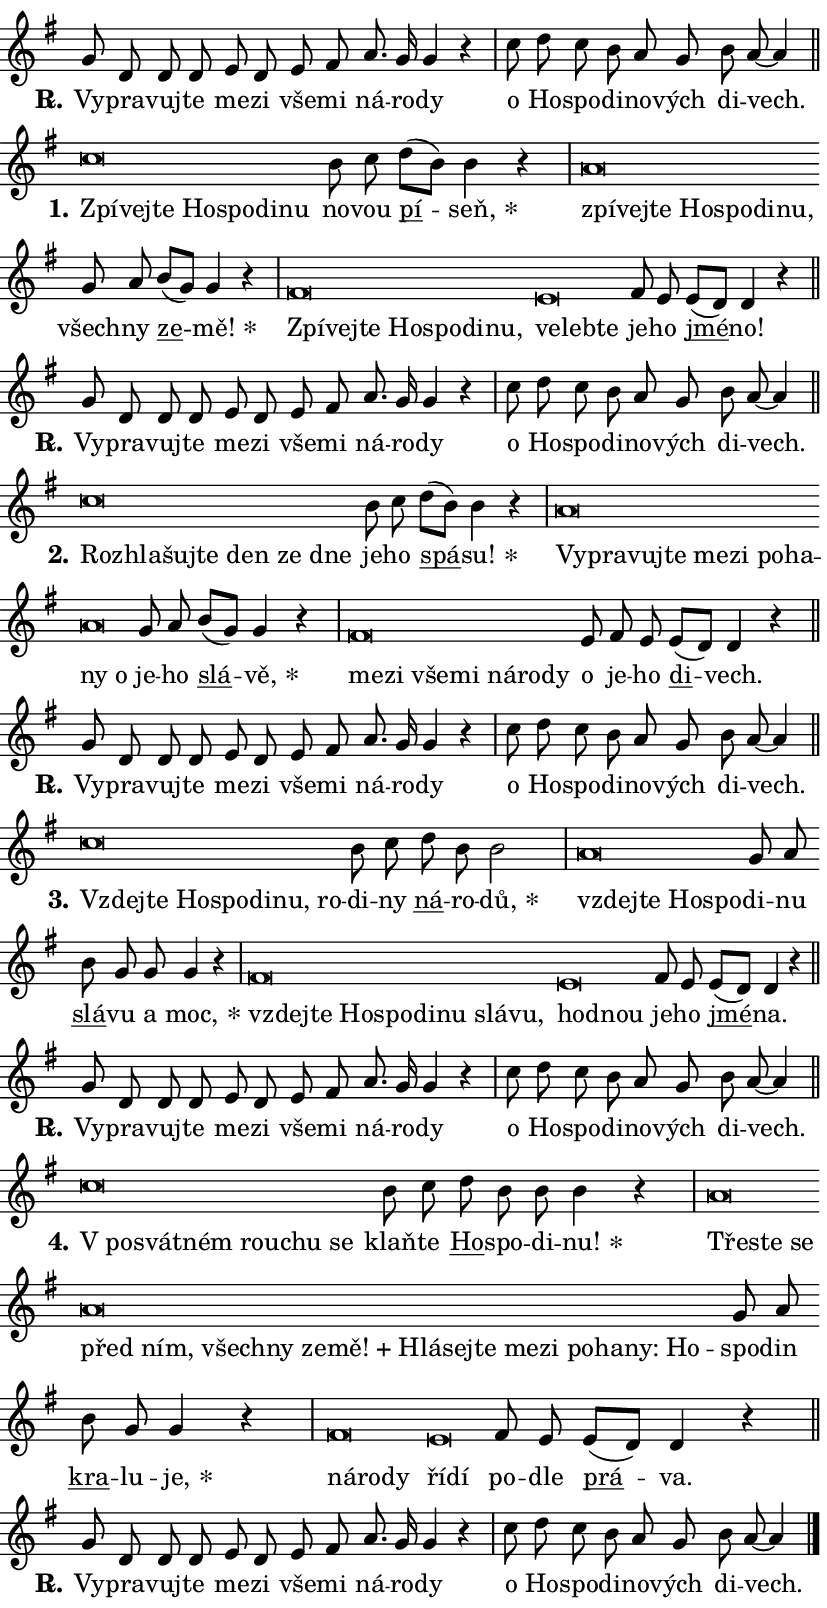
\version "2.24.0"
\header { tagline = "" }
\paper {
  indent = 0\cm
  top-margin = 0\cm
  right-margin = 0.13\cm % to fit lyric hyphens
  bottom-margin = 0\cm
  left-margin = 0\cm
  paper-width = 14\cm
  page-breaking = #ly:one-page-breaking
  system-system-spacing.basic-distance = #11
  score-system-spacing.basic-distance = #11
  ragged-last = ##f
}


%% Author: Thomas Morley
%% https://lists.gnu.org/archive/html/lilypond-user/2020-05/msg00002.html
#(define (line-position grob)
"Returns position of @var[grob} in current system:
   @code{'start}, if at first time-step
   @code{'end}, if at last time-step
   @code{'middle} otherwise
"
  (let* ((col (ly:item-get-column grob))
         (ln (ly:grob-object col 'left-neighbor))
         (rn (ly:grob-object col 'right-neighbor))
         (col-to-check-left (if (ly:grob? ln) ln col))
         (col-to-check-right (if (ly:grob? rn) rn col))
         (break-dir-left
           (and
             (ly:grob-property col-to-check-left 'non-musical #f)
             (ly:item-break-dir col-to-check-left)))
         (break-dir-right
           (and
             (ly:grob-property col-to-check-right 'non-musical #f)
             (ly:item-break-dir col-to-check-right))))
        (cond ((eqv? 1 break-dir-left) 'start)
              ((eqv? -1 break-dir-right) 'end)
              (else 'middle))))

#(define (tranparent-at-line-position vctor)
  (lambda (grob)
  "Relying on @code{line-position} select the relevant enry from @var{vctor}.
Used to determine transparency,"
    (case (line-position grob)
      ((end) (not (vector-ref vctor 0)))
      ((middle) (not (vector-ref vctor 1)))
      ((start) (not (vector-ref vctor 2))))))

noteHeadBreakVisibility =
#(define-music-function (break-visibility)(vector?)
"Makes @code{NoteHead}s transparent relying on @var{break-visibility}"
#{
  \override NoteHead.transparent =
    #(tranparent-at-line-position break-visibility)
#})

#(define delete-ledgers-for-transparent-note-heads
  (lambda (grob)
    "Reads whether a @code{NoteHead} is transparent.
If so this @code{NoteHead} is removed from @code{'note-heads} from
@var{grob}, which is supposed to be @code{LedgerLineSpanner}.
As a result ledgers are not printed for this @code{NoteHead}"
    (let* ((nhds-array (ly:grob-object grob 'note-heads))
           (nhds-list
             (if (ly:grob-array? nhds-array)
                 (ly:grob-array->list nhds-array)
                 '()))
           ;; Relies on the transparent-property being done before
           ;; Staff.LedgerLineSpanner.after-line-breaking is executed.
           ;; This is fragile ...
           (to-keep
             (remove
               (lambda (nhd)
                 (ly:grob-property nhd 'transparent #f))
               nhds-list)))
      ;; TODO find a better method to iterate over grob-arrays, similiar
      ;; to filter/remove etc for lists
      ;; For now rebuilt from scratch
      (set! (ly:grob-object grob 'note-heads)  '())
      (for-each
        (lambda (nhd)
          (ly:pointer-group-interface::add-grob grob 'note-heads nhd))
        to-keep))))

squashNotes = {
  \override NoteHead.X-extent = #'(-0.2 . 0.2)
  \override NoteHead.Y-extent = #'(-0.75 . 0)
  \override NoteHead.stencil =
    #(lambda (grob)
       (let ((pos (ly:grob-property grob 'staff-position)))
         (begin
           (if (< pos -7) (display "ERROR: Lower brevis then expected\n") (display ""))
           (if (<= pos -6) ly:text-interface::print ly:note-head::print))))
}
unSquashNotes = {
  \revert NoteHead.X-extent
  \revert NoteHead.Y-extent
  \revert NoteHead.stencil
}

hideNotes = \noteHeadBreakVisibility #begin-of-line-visible
unHideNotes = \noteHeadBreakVisibility #all-visible

% work-around for resetting accidentals
% https://lilypond.org/doc/v2.23/Documentation/notation/displaying-rhythms#unmetered-music
cadenzaMeasure = {
  \cadenzaOff
  \partial 1024 s1024
  \cadenzaOn
}

#(define-markup-command (accent layout props text) (markup?)
  "Underline accented syllable"
  (interpret-markup layout props
    #{\markup \override #'(offset . 4.3) \underline { #text }#}))

responsum = \markup \concat {
  "R" \hspace #-1.05 \path #0.1 #'((moveto 0 0.07) (lineto 0.9 0.8)) \hspace #0.05 "."
}

spaceSize = #0.6828661417322834 % exact space size for TeX Gyre Schola

\layout {
  \context {
    \Staff
    \remove "Time_signature_engraver"
    \override LedgerLineSpanner.after-line-breaking = #delete-ledgers-for-transparent-note-heads
  }
  \context {
    \Lyrics {
      \override LyricSpace.minimum-distance = \spaceSize
      \override LyricText.font-name = #"TeX Gyre Schola"
      \override LyricText.font-size = 1
      \override StanzaNumber.font-name = #"TeX Gyre Schola Bold"
      \override StanzaNumber.font-size = 1
    }
  }
  \context {
    \Score 
    \override NoteHead.text =
      #(lambda (grob) 
        (let ((pos (ly:grob-property grob 'staff-position)))
          #{\markup {
            \combine
              \halign #-0.55 \raise #(if (= pos -6) 0 0.5) \override #'(thickness . 2) \draw-line #'(3.2 . 0)
              \musicglyph "noteheads.sM1"
          }#}))
  }
}

% magnetic-lyrics.ily
%
%   written by
%     Jean Abou Samra <jean@abou-samra.fr>
%     Werner Lemberg <wl@gnu.org>
%
%   adapted by
%     Jiri Hon <jiri.hon@gmail.com>
%
% Version 2022-Apr-15

% https://www.mail-archive.com/lilypond-user@gnu.org/msg149350.html

#(define (Left_hyphen_pointer_engraver context)
   "Collect syllable-hyphen-syllable occurrences in lyrics and store
them in properties.  This engraver only looks to the left.  For
example, if the lyrics input is @code{foo -- bar}, it does the
following.

@itemize @bullet
@item
Set the @code{text} property of the @code{LyricHyphen} grob between
@q{foo} and @q{bar} to @code{foo}.

@item
Set the @code{left-hyphen} property of the @code{LyricText} grob with
text @q{foo} to the @code{LyricHyphen} grob between @q{foo} and
@q{bar}.
@end itemize

Use this auxiliary engraver in combination with the
@code{lyric-@/text::@/apply-@/magnetic-@/offset!} hook."
   (let ((hyphen #f)
         (text #f))
     (make-engraver
      (acknowledgers
       ((lyric-syllable-interface engraver grob source-engraver)
        (set! text grob)))
      (end-acknowledgers
       ((lyric-hyphen-interface engraver grob source-engraver)
        ;(when (not (grob::has-interface grob 'lyric-space-interface))
          (set! hyphen grob)));)
      ((stop-translation-timestep engraver)
       (when (and text hyphen)
         (ly:grob-set-object! text 'left-hyphen hyphen))
       (set! text #f)
       (set! hyphen #f)))))

#(define (lyric-text::apply-magnetic-offset! grob)
   "If the space between two syllables is less than the value in
property @code{LyricText@/.details@/.squash-threshold}, move the right
syllable to the left so that it gets concatenated with the left
syllable.

Use this function as a hook for
@code{LyricText@/.after-@/line-@/breaking} if the
@code{Left_@/hyphen_@/pointer_@/engraver} is active."
   (let ((hyphen (ly:grob-object grob 'left-hyphen #f)))
     (when hyphen
       (let ((left-text (ly:spanner-bound hyphen LEFT)))
         (when (grob::has-interface left-text 'lyric-syllable-interface)
           (let* ((common (ly:grob-common-refpoint grob left-text X))
                  (this-x-ext (ly:grob-extent grob common X))
                  (left-x-ext
                   (begin
                     ;; Trigger magnetism for left-text.
                     (ly:grob-property left-text 'after-line-breaking)
                     (ly:grob-extent left-text common X)))
                  ;; `delta` is the gap width between two syllables.
                  (delta (- (interval-start this-x-ext)
                            (interval-end left-x-ext)))
                  (details (ly:grob-property grob 'details))
                  (threshold (assoc-get 'squash-threshold details 0.2)))
             (when (< delta threshold)
               (let* (;; We have to manipulate the input text so that
                      ;; ligatures crossing syllable boundaries are not
                      ;; disabled.  For languages based on the Latin
                      ;; script this is essentially a beautification.
                      ;; However, for non-Western scripts it can be a
                      ;; necessity.
                      (lt (ly:grob-property left-text 'text))
                      (rt (ly:grob-property grob 'text))
                      (is-space (grob::has-interface hyphen 'lyric-space-interface))
                      (space (if is-space " " ""))
                      (extra-delta (if is-space spaceSize 0))
                      ;; Append new syllable.
                      (ltrt-space (if (and (string? lt) (string? rt))
                                (string-append lt space rt)
                                (make-concat-markup (list lt space rt))))
                      ;; Right-align `ltrt` to the right side.
                      (ltrt-space-markup (grob-interpret-markup
                               grob
                               (make-translate-markup
                                (cons (interval-length this-x-ext) 0)
                                (make-right-align-markup ltrt-space)))))
                 (begin
                   ;; Don't print `left-text`.
                   (ly:grob-set-property! left-text 'stencil #f)
                   ;; Set text and stencil (which holds all collected
                   ;; syllables so far) and shift it to the left.
                   (ly:grob-set-property! grob 'text ltrt-space)
                   (ly:grob-set-property! grob 'stencil ltrt-space-markup)
                   (ly:grob-translate-axis! grob (- (- delta extra-delta)) X))))))))))


#(define (lyric-hyphen::displace-bounds-first grob)
   ;; Make very sure this callback isn't triggered too early.
   (let ((left (ly:spanner-bound grob LEFT))
         (right (ly:spanner-bound grob RIGHT)))
     (ly:grob-property left 'after-line-breaking)
     (ly:grob-property right 'after-line-breaking)
     (ly:lyric-hyphen::print grob)))

squashThreshold = #0.4

\layout {
  \context {
    \Lyrics
    \consists #Left_hyphen_pointer_engraver
    \override LyricText.after-line-breaking =
      #lyric-text::apply-magnetic-offset!
    \override LyricHyphen.stencil = #lyric-hyphen::displace-bounds-first
    \override LyricText.details.squash-threshold = \squashThreshold
    \override LyricHyphen.minimum-distance = 0
    \override LyricHyphen.minimum-length = \squashThreshold
  }
}

squashText = \override LyricText.details.squash-threshold = 9999
unSquashText = \override LyricText.details.squash-threshold = \squashThreshold

leftText = \override LyricText.self-alignment-X = #LEFT
unLeftText = \revert LyricText.self-alignment-X

starOffset = #(lambda (grob) 
                (let ((x_offset (ly:self-alignment-interface::aligned-on-x-parent grob)))
                  (if (= x_offset 0) 0 (+ x_offset 1.2))))

star = #(define-music-function (syllable)(string?)
"Append star separator at the end of a syllable"
#{
  \once \override LyricText.X-offset = #starOffset
  \lyricmode { \markup {
    #syllable
    \override #'((font-name . "TeX Gyre Schola Bold")) \hspace #0.2 \lower #0.65 \larger "*"
  } }
#})

starAccent = #(define-music-function (syllable)(string?)
"Append star separator at the end of a syllable and make accent"
#{
  \once \override LyricText.X-offset = #starOffset
  \lyricmode { \markup {
    \accent #syllable
    \override #'((font-name . "TeX Gyre Schola Bold")) \hspace #0.2 \lower #0.65 \larger "*"
  } }
#})

breath = #(define-music-function (syllable)(string?)
"Append breathing indicator at the end of a syllable"
#{
  \lyricmode { \markup { #syllable "+" } }
#})

optionalBreath = #(define-music-function (syllable)(string?)
"Append optional breathing indicator at the end of a syllable"
#{
  \lyricmode { \markup { #syllable "(+)" } }
#})


\score {
    <<
        \new Voice = "melody" { \cadenzaOn \key g \major \relative { g'8 d d d e d e fis \bar "" a8. g16 g4 r \cadenzaMeasure \bar "|" c8 d c b \bar "" a g b a~ a4 \cadenzaMeasure \bar "||" \break } }
        \new Lyrics \lyricsto "melody" { \lyricmode { \set stanza = \responsum
Vy -- pra -- vuj -- te me -- zi vše -- mi ná -- ro -- dy o Ho -- spo -- di -- no -- vých di -- vech. } }
    >>
    \layout {}
}

\score {
    <<
        \new Voice = "melody" { \cadenzaOn \key g \major \relative { \squashNotes c''\breve*1/16 \hideNotes \breve*1/16 \bar "" \breve*1/16 \bar "" \breve*1/16 \bar "" \breve*1/16 \bar "" \breve*1/16 \breve*1/16 \bar "" \unHideNotes \unSquashNotes b8 c \bar "" d[( b)] b4 r \cadenzaMeasure \bar "|" \squashNotes a\breve*1/16 \hideNotes \breve*1/16 \bar "" \breve*1/16 \bar "" \breve*1/16 \bar "" \breve*1/16 \bar "" \breve*1/16 \breve*1/16 \bar "" \unHideNotes \unSquashNotes g8 a \bar "" b[( g)] g4 r \cadenzaMeasure \bar "|" \squashNotes fis\breve*1/16 \hideNotes \breve*1/16 \bar "" \breve*1/16 \bar "" \breve*1/16 \bar "" \breve*1/16 \bar "" \breve*1/16 \breve*1/16 \bar "" \unHideNotes \unSquashNotes \squashNotes e\breve*1/16 \hideNotes \breve*1/16 \breve*1/16 \bar "" \unHideNotes \unSquashNotes fis8 e \bar "" e[( d)] d4 r \cadenzaMeasure \bar "||" \break } }
        \new Lyrics \lyricsto "melody" { \lyricmode { \set stanza = "1."
\leftText Zpí -- \squashText vej -- te Ho -- spo -- di -- nu \unLeftText \unSquashText no -- vou \markup \accent pí -- \star seň, \leftText zpí -- \squashText vej -- te Ho -- spo -- di -- nu, \unLeftText \unSquashText všech -- ny \markup \accent ze -- \star mě! \leftText Zpí -- \squashText vej -- te Ho -- spo -- di -- nu, \unSquashText ve -- \squashText leb -- te \unLeftText \unSquashText je -- ho \markup \accent jmé -- no! } }
    >>
    \layout {}
}

\score {
    <<
        \new Voice = "melody" { \cadenzaOn \key g \major \relative { g'8 d d d e d e fis \bar "" a8. g16 g4 r \cadenzaMeasure \bar "|" c8 d c b \bar "" a g b a~ a4 \cadenzaMeasure \bar "||" \break } }
        \new Lyrics \lyricsto "melody" { \lyricmode { \set stanza = \responsum
Vy -- pra -- vuj -- te me -- zi vše -- mi ná -- ro -- dy o Ho -- spo -- di -- no -- vých di -- vech. } }
    >>
    \layout {}
}

\score {
    <<
        \new Voice = "melody" { \cadenzaOn \key g \major \relative { \squashNotes c''\breve*1/16 \hideNotes \breve*1/16 \bar "" \breve*1/16 \bar "" \breve*1/16 \bar "" \breve*1/16 \bar "" \breve*1/16 \breve*1/16 \bar "" \unHideNotes \unSquashNotes b8 c \bar "" d[( b)] b4 r \cadenzaMeasure \bar "|" \squashNotes a\breve*1/16 \hideNotes \breve*1/16 \bar "" \breve*1/16 \bar "" \breve*1/16 \bar "" \breve*1/16 \bar "" \breve*1/16 \bar "" \breve*1/16 \bar "" \breve*1/16 \bar "" \breve*1/16 \breve*1/16 \bar "" \unHideNotes \unSquashNotes g8 a \bar "" b[( g)] g4 r \cadenzaMeasure \bar "|" \squashNotes fis\breve*1/16 \hideNotes \breve*1/16 \bar "" \breve*1/16 \bar "" \breve*1/16 \bar "" \breve*1/16 \bar "" \breve*1/16 \breve*1/16 \bar "" \unHideNotes \unSquashNotes e8 fis8 e \bar "" e[( d)] d4 r \cadenzaMeasure \bar "||" \break } }
        \new Lyrics \lyricsto "melody" { \lyricmode { \set stanza = "2."
\leftText Roz -- \squashText hla -- šuj -- te den ze dne \unLeftText \unSquashText je -- ho \markup \accent spá -- \star su! \leftText Vy -- \squashText pra -- vuj -- te me -- zi po -- ha -- ny o \unLeftText \unSquashText je -- ho \markup \accent slá -- \star vě, \leftText me -- \squashText zi vše -- mi ná -- ro -- dy \unLeftText \unSquashText o je -- ho \markup \accent di -- vech. } }
    >>
    \layout {}
}

\score {
    <<
        \new Voice = "melody" { \cadenzaOn \key g \major \relative { g'8 d d d e d e fis \bar "" a8. g16 g4 r \cadenzaMeasure \bar "|" c8 d c b \bar "" a g b a~ a4 \cadenzaMeasure \bar "||" \break } }
        \new Lyrics \lyricsto "melody" { \lyricmode { \set stanza = \responsum
Vy -- pra -- vuj -- te me -- zi vše -- mi ná -- ro -- dy o Ho -- spo -- di -- no -- vých di -- vech. } }
    >>
    \layout {}
}

\score {
    <<
        \new Voice = "melody" { \cadenzaOn \key g \major \relative { \squashNotes c''\breve*1/16 \hideNotes \breve*1/16 \bar "" \breve*1/16 \bar "" \breve*1/16 \bar "" \breve*1/16 \bar "" \breve*1/16 \breve*1/16 \bar "" \unHideNotes \unSquashNotes b8 c \bar "" d b b2 \cadenzaMeasure \bar "|" \squashNotes a\breve*1/16 \hideNotes \breve*1/16 \bar "" \breve*1/16 \breve*1/16 \bar "" \unHideNotes \unSquashNotes g8 a \bar "" b g g g4 r \cadenzaMeasure \bar "|" \squashNotes fis\breve*1/16 \hideNotes \breve*1/16 \bar "" \breve*1/16 \bar "" \breve*1/16 \bar "" \breve*1/16 \bar "" \breve*1/16 \bar "" \breve*1/16 \breve*1/16 \bar "" \unHideNotes \unSquashNotes \squashNotes e\breve*1/16 \hideNotes \breve*1/16 \bar "" \unHideNotes \unSquashNotes fis8 e \bar "" e[( d)] d4 r \cadenzaMeasure \bar "||" \break } }
        \new Lyrics \lyricsto "melody" { \lyricmode { \set stanza = "3."
\leftText Vzdej -- \squashText te Ho -- spo -- di -- nu, ro -- \unLeftText \unSquashText di -- ny \markup \accent ná -- ro -- \star dů, \leftText vzdej -- \squashText te Ho -- spo -- \unLeftText \unSquashText di -- nu \markup \accent slá -- vu a \star moc, \leftText vzdej -- \squashText te Ho -- spo -- di -- nu slá -- vu, \unSquashText hod -- \squashText nou \unLeftText \unSquashText je -- ho \markup \accent jmé -- na. } }
    >>
    \layout {}
}

\score {
    <<
        \new Voice = "melody" { \cadenzaOn \key g \major \relative { g'8 d d d e d e fis \bar "" a8. g16 g4 r \cadenzaMeasure \bar "|" c8 d c b \bar "" a g b a~ a4 \cadenzaMeasure \bar "||" \break } }
        \new Lyrics \lyricsto "melody" { \lyricmode { \set stanza = \responsum
Vy -- pra -- vuj -- te me -- zi vše -- mi ná -- ro -- dy o Ho -- spo -- di -- no -- vých di -- vech. } }
    >>
    \layout {}
}

\score {
    <<
        \new Voice = "melody" { \cadenzaOn \key g \major \relative { \squashNotes c''\breve*1/16 \hideNotes \breve*1/16 \bar "" \breve*1/16 \bar "" \breve*1/16 \bar "" \breve*1/16 \breve*1/16 \bar "" \unHideNotes \unSquashNotes b8 c \bar "" d b b b4 r \cadenzaMeasure \bar "|" \squashNotes a\breve*1/16 \hideNotes \breve*1/16 \bar "" \breve*1/16 \bar "" \breve*1/16 \bar "" \breve*1/16 \bar "" \breve*1/16 \bar "" \breve*1/16 \bar "" \breve*1/16 \bar "" \breve*1/16 \bar "" \breve*1/16 \bar "" \breve*1/16 \bar "" \breve*1/16 \bar "" \breve*1/16 \bar "" \breve*1/16 \bar "" \breve*1/16 \bar "" \breve*1/16 \bar "" \breve*1/16 \breve*1/16 \bar "" \unHideNotes \unSquashNotes g8 a \bar "" b g g4 r \cadenzaMeasure \bar "|" \squashNotes fis\breve*1/16 \hideNotes \breve*1/16 \breve*1/16 \bar "" \unHideNotes \unSquashNotes \squashNotes e\breve*1/16 \hideNotes \breve*1/16 \bar "" \unHideNotes \unSquashNotes fis8 e \bar "" e[( d)] d4 r \cadenzaMeasure \bar "||" \break } }
        \new Lyrics \lyricsto "melody" { \lyricmode { \set stanza = "4."
\leftText "V po" -- \squashText svát -- ném rou -- chu se \unLeftText \unSquashText klaň -- te \markup \accent Ho -- spo -- di -- \star nu! \leftText Tře -- \squashText ste se před ním, všech -- ny ze -- \breath "mě!" Hlá -- sej -- te me -- zi po -- ha -- ny: Ho -- \unLeftText \unSquashText spo -- din \markup \accent kra -- lu -- \star je, \leftText ná -- \squashText ro -- dy \unSquashText ří -- \squashText dí \unLeftText \unSquashText po -- dle \markup \accent prá -- va. } }
    >>
    \layout {}
}

\score {
    <<
        \new Voice = "melody" { \cadenzaOn \key g \major \relative { g'8 d d d e d e fis \bar "" a8. g16 g4 r \cadenzaMeasure \bar "|" c8 d c b \bar "" a g b a~ a4 \cadenzaMeasure \bar "||" \break } \bar "|." }
        \new Lyrics \lyricsto "melody" { \lyricmode { \set stanza = \responsum
Vy -- pra -- vuj -- te me -- zi vše -- mi ná -- ro -- dy o Ho -- spo -- di -- no -- vých di -- vech. } }
    >>
    \layout {}
}
